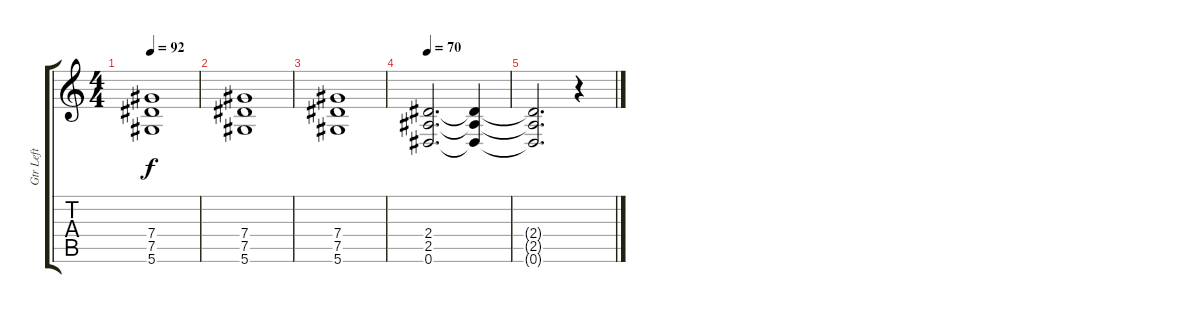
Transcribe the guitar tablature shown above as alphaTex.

\track ("Gtr Left" "Gtr Left") {instrument distortionguitar}
\staff {score tabs}
\tuning (Eb4 Bb3 Gb3 Db3 Ab2 Eb2) {hide}
\ts (4 4)
\tempo 92
\clef g2
\ks c
(7.4 7.5 5.6).1{dy f} |
(7.4 7.5 5.6).1 |
(7.4 7.5 5.6).1 |
\tempo 70
(2.4 2.5 0.6).2{d} (2.4{t} 2.5{t} 0.6{t}).4 |
(2.4{t} 2.5{t} 0.6{t}).2{d} r.4
